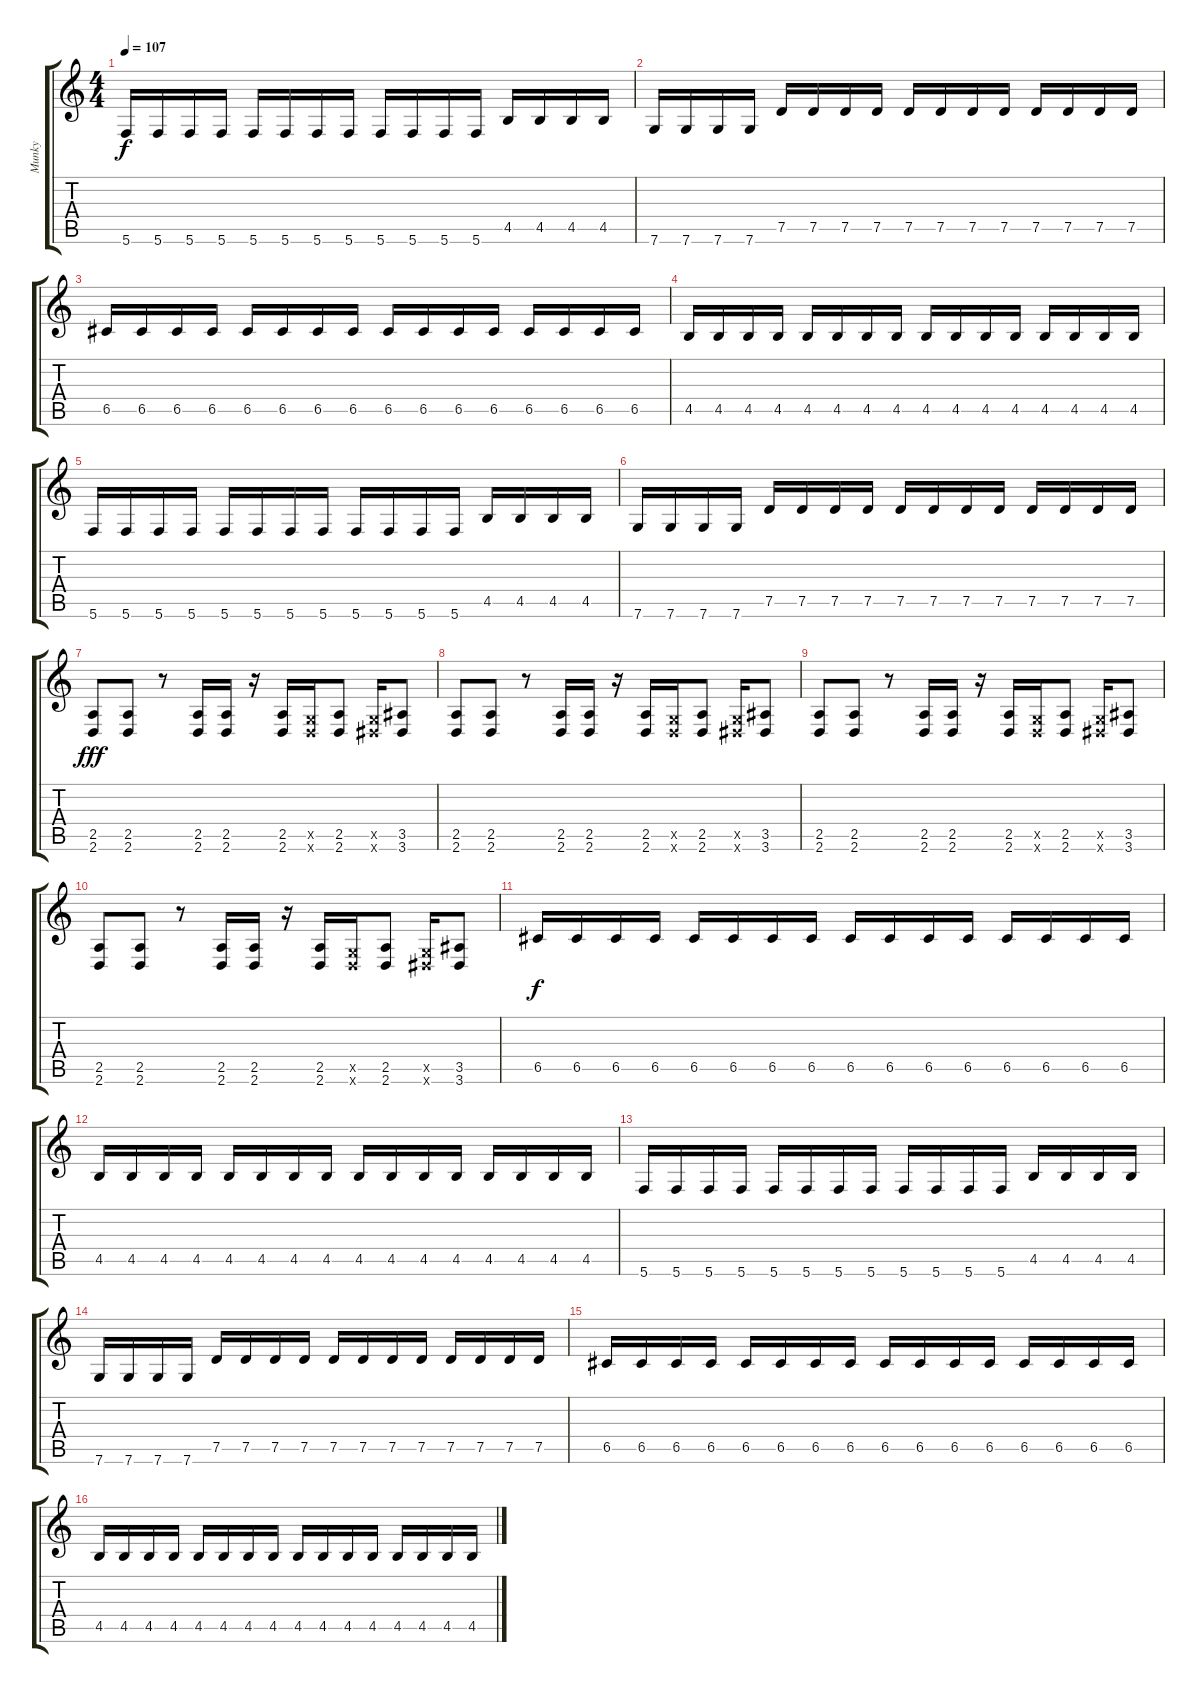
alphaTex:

\track ("Munky" "Munky") {instrument distortionguitar}
\staff {score tabs}
\tuning (D4 A3 F3 C3 G2 C2) {hide}
\ts (4 4)
\tempo 107
\clef g2
\ks c
5.6.16{dy f} 5.6.16 5.6.16 5.6.16 5.6.16 5.6.16 5.6.16 5.6.16 5.6.16 5.6.16 5.6.16 5.6.16 4.5.16 4.5.16 4.5.16 4.5.16 |
7.6.16 7.6.16 7.6.16 7.6.16 7.5.16 7.5.16 7.5.16 7.5.16 7.5.16 7.5.16 7.5.16 7.5.16 7.5.16 7.5.16 7.5.16 7.5.16 |
6.5.16 6.5.16 6.5.16 6.5.16 6.5.16 6.5.16 6.5.16 6.5.16 6.5.16 6.5.16 6.5.16 6.5.16 6.5.16 6.5.16 6.5.16 6.5.16 |
4.5.16 4.5.16 4.5.16 4.5.16 4.5.16 4.5.16 4.5.16 4.5.16 4.5.16 4.5.16 4.5.16 4.5.16 4.5.16 4.5.16 4.5.16 4.5.16 |
5.6.16 5.6.16 5.6.16 5.6.16 5.6.16 5.6.16 5.6.16 5.6.16 5.6.16 5.6.16 5.6.16 5.6.16 4.5.16 4.5.16 4.5.16 4.5.16 |
7.6.16 7.6.16 7.6.16 7.6.16 7.5.16 7.5.16 7.5.16 7.5.16 7.5.16 7.5.16 7.5.16 7.5.16 7.5.16 7.5.16 7.5.16 7.5.16 |
(2.5 2.6).8{dy fff} (2.5 2.6).8 r.8 (2.5 2.6).16 (2.5 2.6).16 r.16 (2.5 2.6).16 (0.5{x} 2.6{x}).16 (2.5 2.6).8 (0.5{x} 3.6{x}).16 (3.5 3.6).8 |
(2.5 2.6).8 (2.5 2.6).8 r.8 (2.5 2.6).16 (2.5 2.6).16 r.16 (2.5 2.6).16 (0.5{x} 2.6{x}).16 (2.5 2.6).8 (0.5{x} 3.6{x}).16 (3.5 3.6).8 |
(2.5 2.6).8 (2.5 2.6).8 r.8 (2.5 2.6).16 (2.5 2.6).16 r.16 (2.5 2.6).16 (0.5{x} 2.6{x}).16 (2.5 2.6).8 (0.5{x} 3.6{x}).16 (3.5 3.6).8 |
(2.5 2.6).8 (2.5 2.6).8 r.8 (2.5 2.6).16 (2.5 2.6).16 r.16 (2.5 2.6).16 (0.5{x} 2.6{x}).16 (2.5 2.6).8 (0.5{x} 3.6{x}).16 (3.5 3.6).8 |
6.5.16{dy f} 6.5.16 6.5.16 6.5.16 6.5.16 6.5.16 6.5.16 6.5.16 6.5.16 6.5.16 6.5.16 6.5.16 6.5.16 6.5.16 6.5.16 6.5.16 |
4.5.16{volume 12} 4.5.16 4.5.16 4.5.16 4.5.16 4.5.16 4.5.16 4.5.16 4.5.16 4.5.16 4.5.16 4.5.16 4.5.16 4.5.16 4.5.16 4.5.16 |
5.6.16{volume 10} 5.6.16 5.6.16 5.6.16 5.6.16 5.6.16 5.6.16 5.6.16 5.6.16 5.6.16 5.6.16 5.6.16 4.5.16 4.5.16 4.5.16 4.5.16 |
7.6.16{volume 8} 7.6.16 7.6.16 7.6.16 7.5.16 7.5.16 7.5.16 7.5.16 7.5.16 7.5.16 7.5.16 7.5.16 7.5.16 7.5.16 7.5.16 7.5.16 |
6.5.16{volume 6} 6.5.16 6.5.16 6.5.16 6.5.16 6.5.16 6.5.16 6.5.16 6.5.16 6.5.16 6.5.16 6.5.16 6.5.16 6.5.16 6.5.16 6.5.16 |
4.5.16 4.5.16 4.5.16 4.5.16 4.5.16 4.5.16 4.5.16 4.5.16 4.5.16 4.5.16 4.5.16 4.5.16 4.5.16 4.5.16 4.5.16 4.5.16
